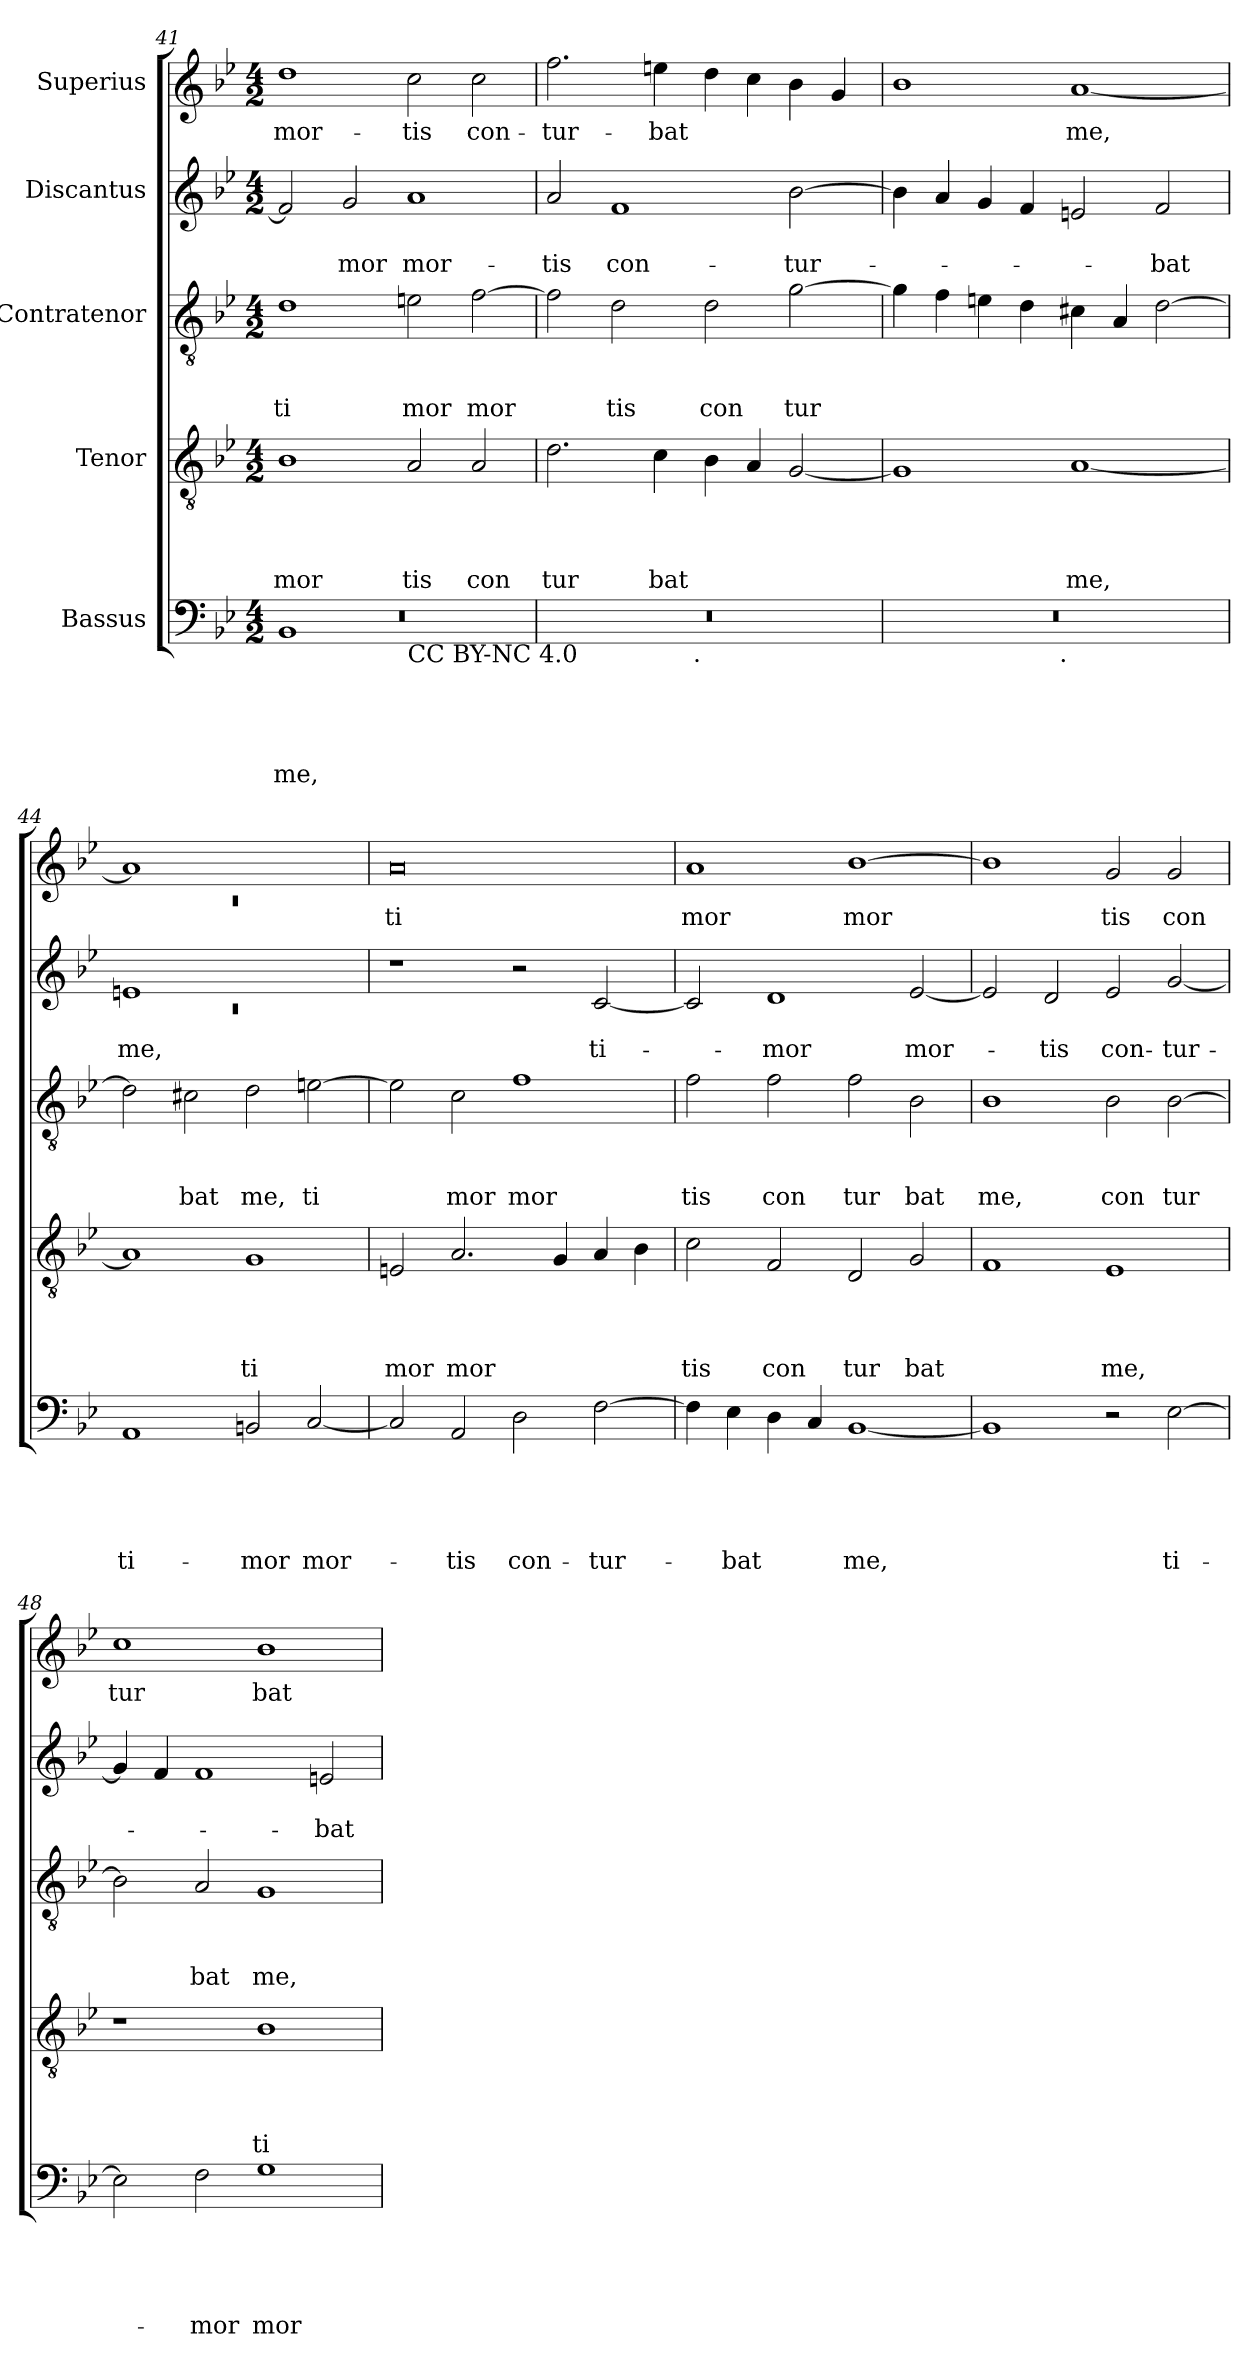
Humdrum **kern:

**kern	**text	**text	**text	**text	**text	**kern	**text	**text	**text	**text	**kern	**text	**text	**text	**kern	**text	**text	**kern	**text
*part5	*part5	*part5	*part5	*part5	*part5	*part4	*part4	*part4	*part4	*part4	*part3	*part3	*part3	*part3	*part2	*part2	*part2	*part1	*part1
*staff5	*staff5	*staff5	*staff5	*staff5	*staff5	*staff4	*staff4	*staff4	*staff4	*staff4	*staff3	*staff3	*staff3	*staff3	*staff2	*staff2	*staff2	*staff1	*staff1
*I"Bassus	*	*	*	*	*	*I"Tenor	*	*	*	*	*I"Contratenor	*	*	*	*I"Discantus	*	*	*I"Superius	*
*clefF4	*	*	*	*	*	*clefGv2	*	*	*	*	*clefGv2	*	*	*	*clefG2	*	*	*clefG2	*
*k[b-e-]	*	*	*	*	*	*k[b-e-]	*	*	*	*	*k[b-e-]	*	*	*	*k[b-e-]	*	*	*k[b-e-]	*
*B-:	*	*	*	*	*	*B-:	*	*	*	*	*B-:	*	*	*	*B-:	*	*	*B-:	*
*M4/2	*	*	*	*	*	*M4/2	*	*	*	*	*M4/2	*	*	*	*M4/2	*	*	*M4/2	*
=41	=41	=41	=41	=41	=41	=41	=41	=41	=41	=41	=41	=41	=41	=41	=41	=41	=41	=41	=41
*^	*	*	*	*	*	*	*	*	*	*	*	*	*	*	*	*	*	*	*
*	*^	*	*	*	*	*	*	*	*	*	*	*	*	*	*	*	*	*	*	*
!	!	!LO:N:vis=1	!	!	!	!	!LO:LY:b	!	!	!	!	!LO:LY:b	!	!	!	!LO:LY:b	!	!	!	!	!LO:LY:b
0ryy	1BB-	0r	.	.	.	.	me,	1B-	.	.	.	mor	1d	.	.	ti	2f/]	.	.	1dd	mor-
!	!	!	!	!	!	!	!	!	!	!	!	!	!	!	!	!	!	!	!LO:LY:b	!	!
.	.	.	.	.	.	.	.	.	.	.	.	.	.	.	.	.	2g/	.	-mor	.	.
!	!LO:TX:b:t=CC BY-NC 4.0	!	!	!	!	!	!	!	!	!	!	!	!	!	!	!	!	!	!	!	!
!	!	!	!	!	!	!	!	!	!	!	!	!LO:LY:b	!	!	!	!LO:LY:b	!	!	!LO:LY:b	!	!LO:LY:b
.	1ryy	.	.	.	.	.	.	2A/	.	.	.	tis	2en\	.	.	mor	1a	.	mor-	2cc\	-tis
!	!	!	!	!	!	!	!	!	!	!	!	!LO:LY:b	!	!	!	!LO:LY:b	!	!	!	!	!LO:LY:b
.	.	.	.	.	.	.	.	2A/	.	.	.	con	[>2f\	.	.	mor	.	.	.	2cc\	con-
*v	*v	*v	*	*	*	*	*	*	*	*	*	*	*	*	*	*	*	*	*	*	*
=42	=42	=42	=42	=42	=42	=42	=42	=42	=42	=42	=42	=42	=42	=42	=42	=42	=42	=42	=42
!	!	!	!	!	!	!	!	!	!	!LO:LY:b	!	!	!	!	!	!	!LO:LY:b	!	!LO:LY:b
*^	*	*	*	*	*	*	*	*	*	*	*	*	*	*	*	*	*	*	*
0r	2ryy	.	.	.	.	.	2.d\	.	.	.	tur	2f\]	.	.	.	2a/	.	-tis	2.ff\	-tur-
!	!	!	!	!	!	!	!	!	!	!	!	!	!	!	!LO:LY:b	!	!	!LO:LY:b	!	!
.	4...ryy	.	.	.	.	.	.	.	.	.	.	2d\	.	.	tis	1f	.	con-	.	.
!	!	!	!	!	!	!	!	!	!	!	!LO:LY:b	!	!	!	!	!	!	!	!	!LO:LY:b
.	.	.	.	.	.	.	4c\	.	.	.	bat	.	.	.	.	.	.	.	4een\	-bat
!	!LO:TX:b:t=.	!	!	!	!	!	!	!	!	!	!	!	!	!	!	!	!	!	!	!
.	1ryy	.	.	.	.	.	.	.	.	.	.	.	.	.	.	.	.	.	.	.
!	!	!	!	!	!	!	!	!	!	!	!	!	!	!	!LO:LY:b	!	!	!	!	!
.	.	.	.	.	.	.	4B-\	.	.	.	.	2d\	.	.	con	.	.	.	4dd\	.
.	.	.	.	.	.	.	4A/	.	.	.	.	.	.	.	.	.	.	.	4cc\	.
!	!	!	!	!	!	!	!	!	!	!	!	!	!	!	!LO:LY:b	!	!	!LO:LY:b	!	!
.	.	.	.	.	.	.	[>2G/	.	.	.	.	[>2g\	.	.	tur	[>2b-\	.	-tur-	4b-\	.
.	.	.	.	.	.	.	.	.	.	.	.	.	.	.	.	.	.	.	4g/	.
.	32ryy	.	.	.	.	.	.	.	.	.	.	.	.	.	.	.	.	.	.	.
!!LO:PB:g=z
=43	=43	=43	=43	=43	=43	=43	=43	=43	=43	=43	=43	=43	=43	=43	=43	=43	=43	=43	=43	=43
0r	2ryy	.	.	.	.	.	1G]	.	.	.	.	4g\]	.	.	.	4b-\]	.	.	1b-	.
.	.	.	.	.	.	.	.	.	.	.	.	4f\	.	.	.	4a/	.	.	.	.
.	4...ryy	.	.	.	.	.	.	.	.	.	.	4en\	.	.	.	4g/	.	.	.	.
.	.	.	.	.	.	.	.	.	.	.	.	4d\	.	.	.	4f/	.	.	.	.
!	!LO:TX:b:t=.	!	!	!	!	!	!	!	!	!	!	!	!	!	!	!	!	!	!	!
.	1ryy	.	.	.	.	.	.	.	.	.	.	.	.	.	.	.	.	.	.	.
!	!	!	!	!	!	!	!	!	!	!	!LO:LY:b	!	!	!	!	!	!	!	!	!LO:LY:b
.	.	.	.	.	.	.	[<1A	.	.	.	me,	4c#X\	.	.	.	2en/	.	.	[<1a	me,
.	.	.	.	.	.	.	.	.	.	.	.	4A/	.	.	.	.	.	.	.	.
!	!	!	!	!	!	!	!	!	!	!	!	!	!	!	!	!	!	!LO:LY:b	!	!
.	.	.	.	.	.	.	.	.	.	.	.	[>2d\	.	.	.	2f/	.	-bat	.	.
.	32ryy	.	.	.	.	.	.	.	.	.	.	.	.	.	.	.	.	.	.	.
=44	=44	=44	=44	=44	=44	=44	=44	=44	=44	=44	=44	=44	=44	=44	=44	=44	=44	=44	=44	=44
*	*	*	*	*	*	*	*	*	*	*	*	*	*	*	*	*^	*	*	*^	*
!	!	!	!	!	!	!LO:LY:b	!	!	!	!	!	!	!	!	!	!	!LO:N:vis=1	!	!LO:LY:b	!	!LO:N:vis=1	!
*v	*v	*	*	*	*	*	*	*	*	*	*	*	*	*	*	*	*	*	*	*	*	*
1AA	.	.	.	.	ti-	1A]	.	.	.	.	2d\]	.	.	.	1en	0rc	.	me,	1a]	0rc	.
!	!	!	!	!	!	!	!	!	!	!	!	!	!	!LO:LY:b	!	!	!	!	!	!	!
.	.	.	.	.	.	.	.	.	.	.	2c#\	.	.	bat	.	.	.	.	.	.	.
!	!	!	!	!	!LO:LY:b	!	!	!	!	!LO:LY:b	!	!	!	!LO:LY:b	!	!	!	!	!	!	!
2BBn/	.	.	.	.	-mor	1G	.	.	.	ti	2d\	.	.	me,	1ryy	.	.	.	1ryy	.	.
!	!	!	!	!	!LO:LY:b	!	!	!	!	!	!	!	!	!LO:LY:b	!	!	!	!	!	!	!
[<2C/	.	.	.	.	mor-	.	.	.	.	.	[>2en\	.	.	ti	.	.	.	.	.	.	.
*	*	*	*	*	*	*	*	*	*	*	*	*	*	*	*v	*v	*	*	*	*	*
*	*	*	*	*	*	*	*	*	*	*	*	*	*	*	*	*	*	*v	*v	*
=45	=45	=45	=45	=45	=45	=45	=45	=45	=45	=45	=45	=45	=45	=45	=45	=45	=45	=45	=45
!	!	!	!	!	!	!	!	!	!	!LO:LY:b	!	!	!	!	!	!	!	!	!LO:LY:b
2C/]	.	.	.	.	.	2En/	.	.	.	mor	2e\]	.	.	.	1r	.	.	0a	ti
!	!	!	!	!	!LO:LY:b	!	!	!	!	!LO:LY:b	!	!	!	!LO:LY:b	!	!	!	!	!
2AA/	.	.	.	.	-tis	2.A/	.	.	.	mor	2c\	.	.	mor	.	.	.	.	.
!	!	!	!	!	!LO:LY:b	!	!	!	!	!	!	!	!	!LO:LY:b	!	!	!	!	!
2D\	.	.	.	.	con-	.	.	.	.	.	1f	.	.	mor	2r	.	.	.	.
.	.	.	.	.	.	4G/	.	.	.	.	.	.	.	.	.	.	.	.	.
!	!	!	!	!	!LO:LY:b	!	!	!	!	!	!	!	!	!	!	!	!LO:LY:b	!	!
[>2F\	.	.	.	.	-tur-	4A/	.	.	.	.	.	.	.	.	[<2c/	.	ti-	.	.
.	.	.	.	.	.	4B-\	.	.	.	.	.	.	.	.	.	.	.	.	.
=46	=46	=46	=46	=46	=46	=46	=46	=46	=46	=46	=46	=46	=46	=46	=46	=46	=46	=46	=46
!	!	!	!	!	!	!	!	!	!	!LO:LY:b	!	!	!	!LO:LY:b	!	!	!	!	!LO:LY:b
4F\]	.	.	.	.	.	2c\	.	.	.	tis	2f\	.	.	tis	2c/]	.	.	1a	mor
!	!	!	!	!	!LO:LY:b	!	!	!	!	!	!	!	!	!	!	!	!	!	!
4E-\	.	.	.	.	-bat	.	.	.	.	.	.	.	.	.	.	.	.	.	.
!	!	!	!	!	!	!	!	!	!	!LO:LY:b	!	!	!	!LO:LY:b	!	!	!LO:LY:b	!	!
4D\	.	.	.	.	.	2F/	.	.	.	con	2f\	.	.	con	1d	.	-mor	.	.
4C/	.	.	.	.	.	.	.	.	.	.	.	.	.	.	.	.	.	.	.
!	!	!	!	!	!LO:LY:b	!	!	!	!	!LO:LY:b	!	!	!	!LO:LY:b	!	!	!	!	!LO:LY:b
[<1BB-	.	.	.	.	me,	2D/	.	.	.	tur	2f\	.	.	tur	.	.	.	[>1b-	mor
!	!	!	!	!	!	!	!	!	!	!LO:LY:b	!	!	!	!LO:LY:b	!	!	!LO:LY:b	!	!
.	.	.	.	.	.	2G/	.	.	.	bat	2B-\	.	.	bat	[<2e-/	.	mor-	.	.
=47	=47	=47	=47	=47	=47	=47	=47	=47	=47	=47	=47	=47	=47	=47	=47	=47	=47	=47	=47
!	!	!	!	!	!	!	!	!	!	!	!	!	!	!LO:LY:b	!	!	!	!	!
1BB-]	.	.	.	.	.	1F	.	.	.	.	1B-	.	.	me,	2e-/]	.	.	1b-]	.
!	!	!	!	!	!	!	!	!	!	!	!	!	!	!	!	!	!LO:LY:b	!	!
.	.	.	.	.	.	.	.	.	.	.	.	.	.	.	2d/	.	-tis	.	.
!	!	!	!	!	!	!	!	!	!	!LO:LY:b	!	!	!	!LO:LY:b	!	!	!LO:LY:b	!	!LO:LY:b
2r	.	.	.	.	.	1E-	.	.	.	me,	2B-\	.	.	con	2e-/	.	con-	2g/	tis
!	!	!	!	!	!LO:LY:b	!	!	!	!	!	!	!	!	!LO:LY:b	!	!	!LO:LY:b	!	!LO:LY:b
[>2E-\	.	.	.	.	ti-	.	.	.	.	.	[>2B-\	.	.	tur	[<2g/	.	-tur-	2g/	con
=48	=48	=48	=48	=48	=48	=48	=48	=48	=48	=48	=48	=48	=48	=48	=48	=48	=48	=48	=48
!	!	!	!	!	!	!	!	!	!	!	!	!	!	!	!	!	!	!	!LO:LY:b
2E-\]	.	.	.	.	.	1r	.	.	.	.	2B-\]	.	.	.	4g/]	.	.	1cc	tur
.	.	.	.	.	.	.	.	.	.	.	.	.	.	.	4f/	.	.	.	.
!	!	!	!	!	!LO:LY:b	!	!	!	!	!	!	!	!	!LO:LY:b	!	!	!	!	!
2F\	.	.	.	.	-mor	.	.	.	.	.	2A/	.	.	bat	1f	.	.	.	.
!	!	!	!	!	!LO:LY:b	!	!	!	!	!LO:LY:b	!	!	!	!LO:LY:b	!	!	!	!	!LO:LY:b
1G	.	.	.	.	mor-	1B-	.	.	.	ti	1G	.	.	me,	.	.	.	1b-	bat
!	!	!	!	!	!	!	!	!	!	!	!	!	!	!	!	!	!LO:LY:b	!	!
.	.	.	.	.	.	.	.	.	.	.	.	.	.	.	2en/	.	-bat	.	.
=	=	=	=	=	=	=	=	=	=	=	=	=	=	=	=	=	=	=	=
*-	*-	*-	*-	*-	*-	*-	*-	*-	*-	*-	*-	*-	*-	*-	*-	*-	*-	*-	*-
